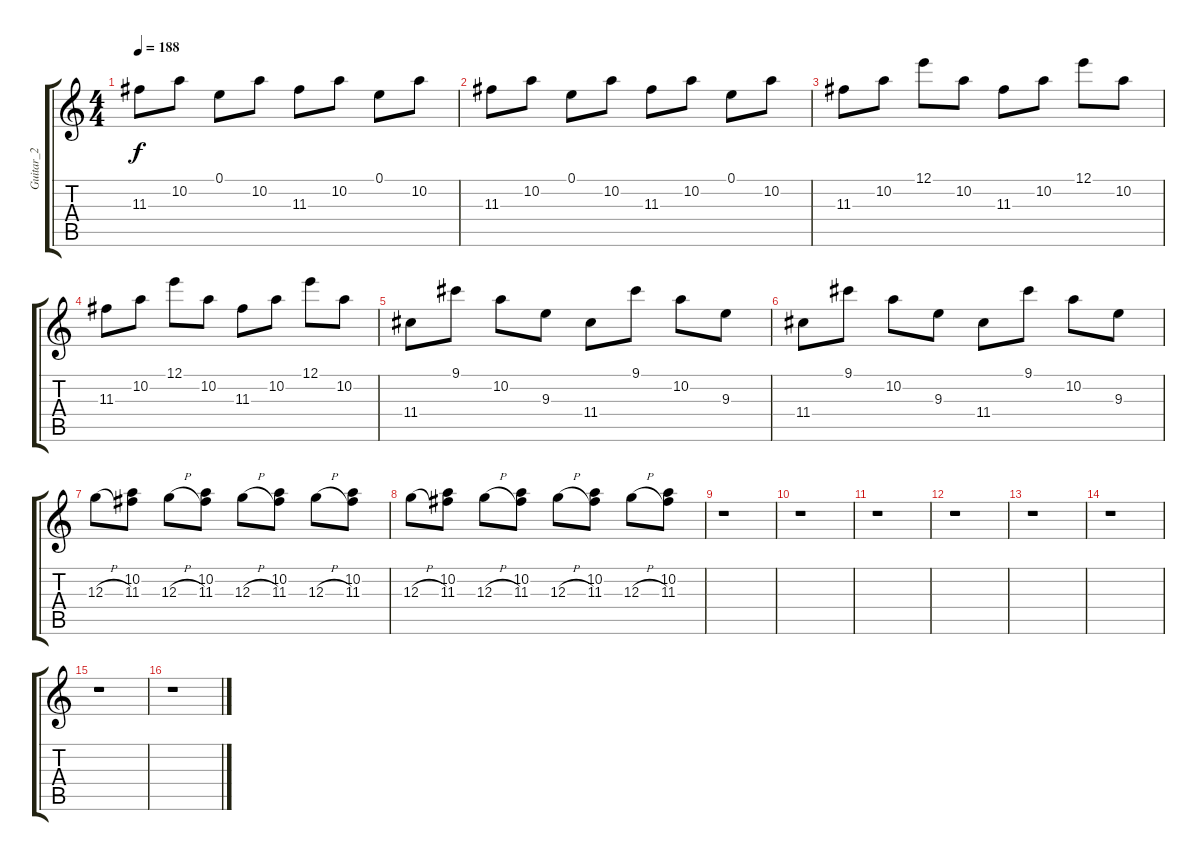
\track ("Guitar_2" "Guitar_2") {instrument electricguitarjazz}
\staff {score tabs}
\tuning (E4 B3 G3 D3 A2 E2) {hide}
\ts (4 4)
\tempo 188
\clef g2
\ks c
11.3.8{dy f} 10.2.8 0.1.8 10.2.8 11.3.8 10.2.8 0.1.8 10.2.8 |
11.3.8 10.2.8 0.1.8 10.2.8 11.3.8 10.2.8 0.1.8 10.2.8 |
11.3.8 10.2.8 12.1.8 10.2.8 11.3.8 10.2.8 12.1.8 10.2.8 |
11.3.8 10.2.8 12.1.8 10.2.8 11.3.8 10.2.8 12.1.8 10.2.8 |
11.4.8 9.1.8 10.2.8 9.3.8 11.4.8 9.1.8 10.2.8 9.3.8 |
11.4.8 9.1.8 10.2.8 9.3.8 11.4.8 9.1.8 10.2.8 9.3.8 |
12.3{h}.8 (10.2 11.3).8 12.3{h}.8 (10.2 11.3).8 12.3{h}.8 (10.2 11.3).8 12.3{h}.8 (10.2 11.3).8 |
12.3{h}.8 (10.2 11.3).8 12.3{h}.8 (10.2 11.3).8 12.3{h}.8 (10.2 11.3).8 12.3{h}.8 (10.2 11.3).8 |
r.1 |
r.1 |
r.1 |
r.1 |
r.1 |
r.1 |
r.1 |
r.1
